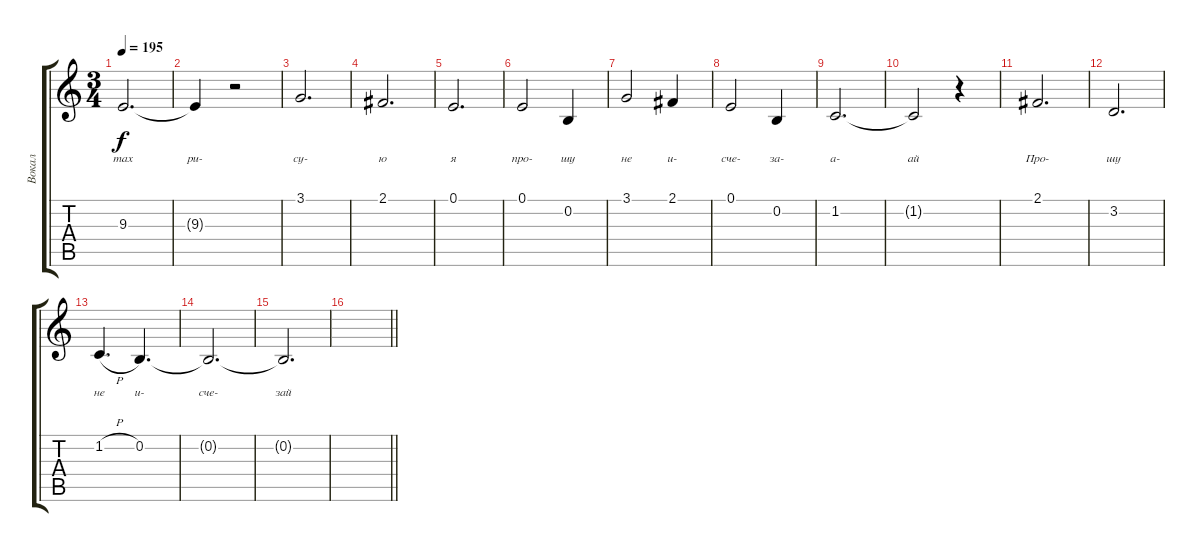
\track ("Вокал" "Вокал") {instrument lead2sawtooth}
\staff {score tabs}
\tuning (E4 B3 G3 D3 A2 E2) {hide}
\ts (3 4)
\tempo 195
\clef g2
\ks c
9.3.2{d lyrics (0 "тах") lyrics (1 "") lyrics (2 "") lyrics (3 "") lyrics (4 "") dy f} |
9.3{t}.4{lyrics (0 "ри-") lyrics (1 "") lyrics (2 "") lyrics (3 "") lyrics (4 "")} r.2 |
3.1.2{d lyrics (0 "су-") lyrics (1 "") lyrics (2 "") lyrics (3 "") lyrics (4 "")} |
2.1.2{d lyrics (0 "ю") lyrics (1 "") lyrics (2 "") lyrics (3 "") lyrics (4 "")} |
0.1.2{d lyrics (0 "я") lyrics (1 "") lyrics (2 "") lyrics (3 "") lyrics (4 "")} |
0.1.2{lyrics (0 "про-") lyrics (1 "") lyrics (2 "") lyrics (3 "") lyrics (4 "")} 0.2.4{lyrics (0 "шу") lyrics (1 "") lyrics (2 "") lyrics (3 "") lyrics (4 "")} |
3.1.2{lyrics (0 "не") lyrics (1 "") lyrics (2 "") lyrics (3 "") lyrics (4 "")} 2.1.4{lyrics (0 "и-") lyrics (1 "") lyrics (2 "") lyrics (3 "") lyrics (4 "")} |
0.1.2{lyrics (0 "сче-") lyrics (1 "") lyrics (2 "") lyrics (3 "") lyrics (4 "")} 0.2.4{lyrics (0 "за-") lyrics (1 "") lyrics (2 "") lyrics (3 "") lyrics (4 "")} |
1.2.2{d lyrics (0 "а-") lyrics (1 "") lyrics (2 "") lyrics (3 "") lyrics (4 "")} |
1.2{t}.2{lyrics (0 "ай") lyrics (1 "") lyrics (2 "") lyrics (3 "") lyrics (4 "")} r.4 |
2.1.2{d lyrics (0 "Про-") lyrics (1 "") lyrics (2 "") lyrics (3 "") lyrics (4 "")} |
3.2.2{d lyrics (0 "шу") lyrics (1 "") lyrics (2 "") lyrics (3 "") lyrics (4 "")} |
1.2{h}.4{d lyrics (0 "не") lyrics (1 "") lyrics (2 "") lyrics (3 "") lyrics (4 "")} 0.2.4{d lyrics (0 "и-") lyrics (1 "") lyrics (2 "") lyrics (3 "") lyrics (4 "")} |
0.2{t}.2{d lyrics (0 "сче-") lyrics (1 "") lyrics (2 "") lyrics (3 "") lyrics (4 "")} |
0.2{t}.2{d lyrics (0 "зай") lyrics (1 "") lyrics (2 "") lyrics (3 "") lyrics (4 "")} |
\barLineRight lightlight
